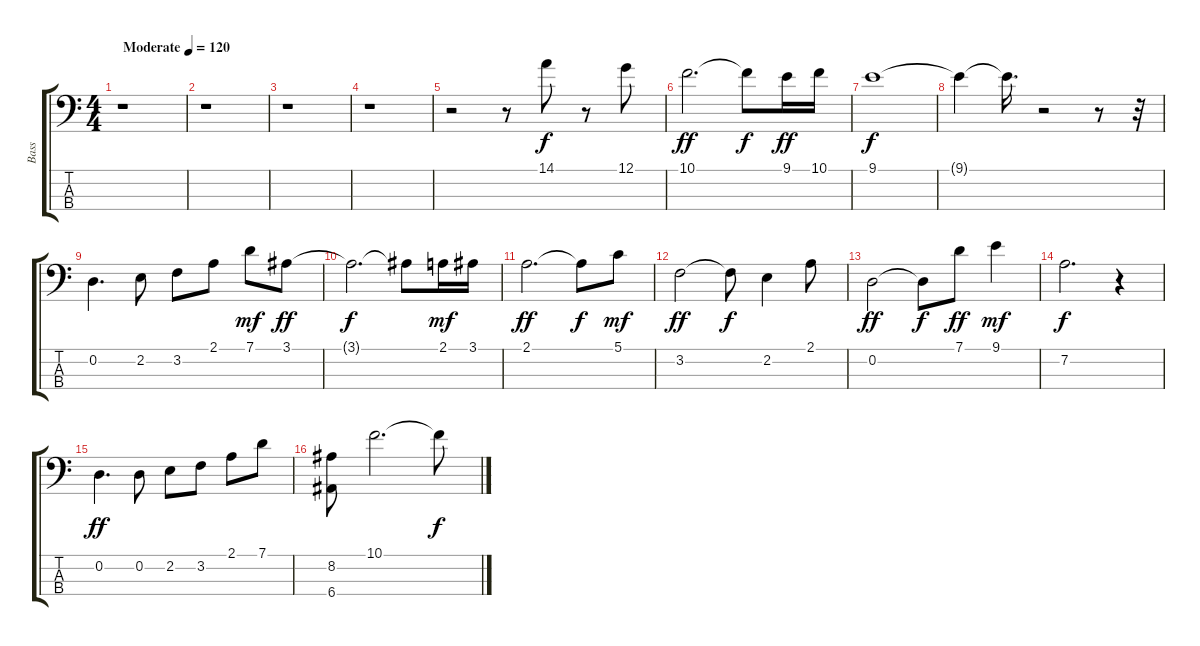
\track ("Bass" "Bass") {instrument fretlessbass}
\staff {score tabs}
\tuning (G2 D2 A1 E1) {hide}
\ts (4 4)
\tempo (120 "Moderate")
\clef f4
\ks c
r.1{dy f instrument fretlessbass} |
r.1 |
r.1 |
r.1 |
r.2 r.8 14.1.8{volume 10} r.8 12.1.8 |
10.1.2{d dy ff} 10.1{t}.8{dy f} 9.1.16{dy ff} 10.1.16 |
9.1.1{dy f} |
9.1{t}.4 9.1{t}.16{d} r.2 r.8 r.32 |
0.2.4{d} 2.2.8 3.2.8 2.1.8 7.1.8{dy mf} 3.1.8{dy ff} |
3.1{t}.2{d dy f} 3.1{t}.8 2.1.16{dy mf} 3.1.16 |
2.1.2{d dy ff} 2.1{t}.8{dy f} 5.1.8{dy mf} |
3.2.2{dy ff} 3.2{t}.8{dy f} 2.2.4 2.1.8 |
0.2.2{dy ff} 0.2{t}.8{dy f} 7.1.8{dy ff} 9.1.4{dy mf} |
7.2.2{d dy f} r.4 |
0.2.4{d dy ff} 0.2.8 2.2.8 3.2.8 2.1.8 7.1.8 |
(8.2 6.4).8 10.1.2{d} 10.1{t}.8{dy f}
